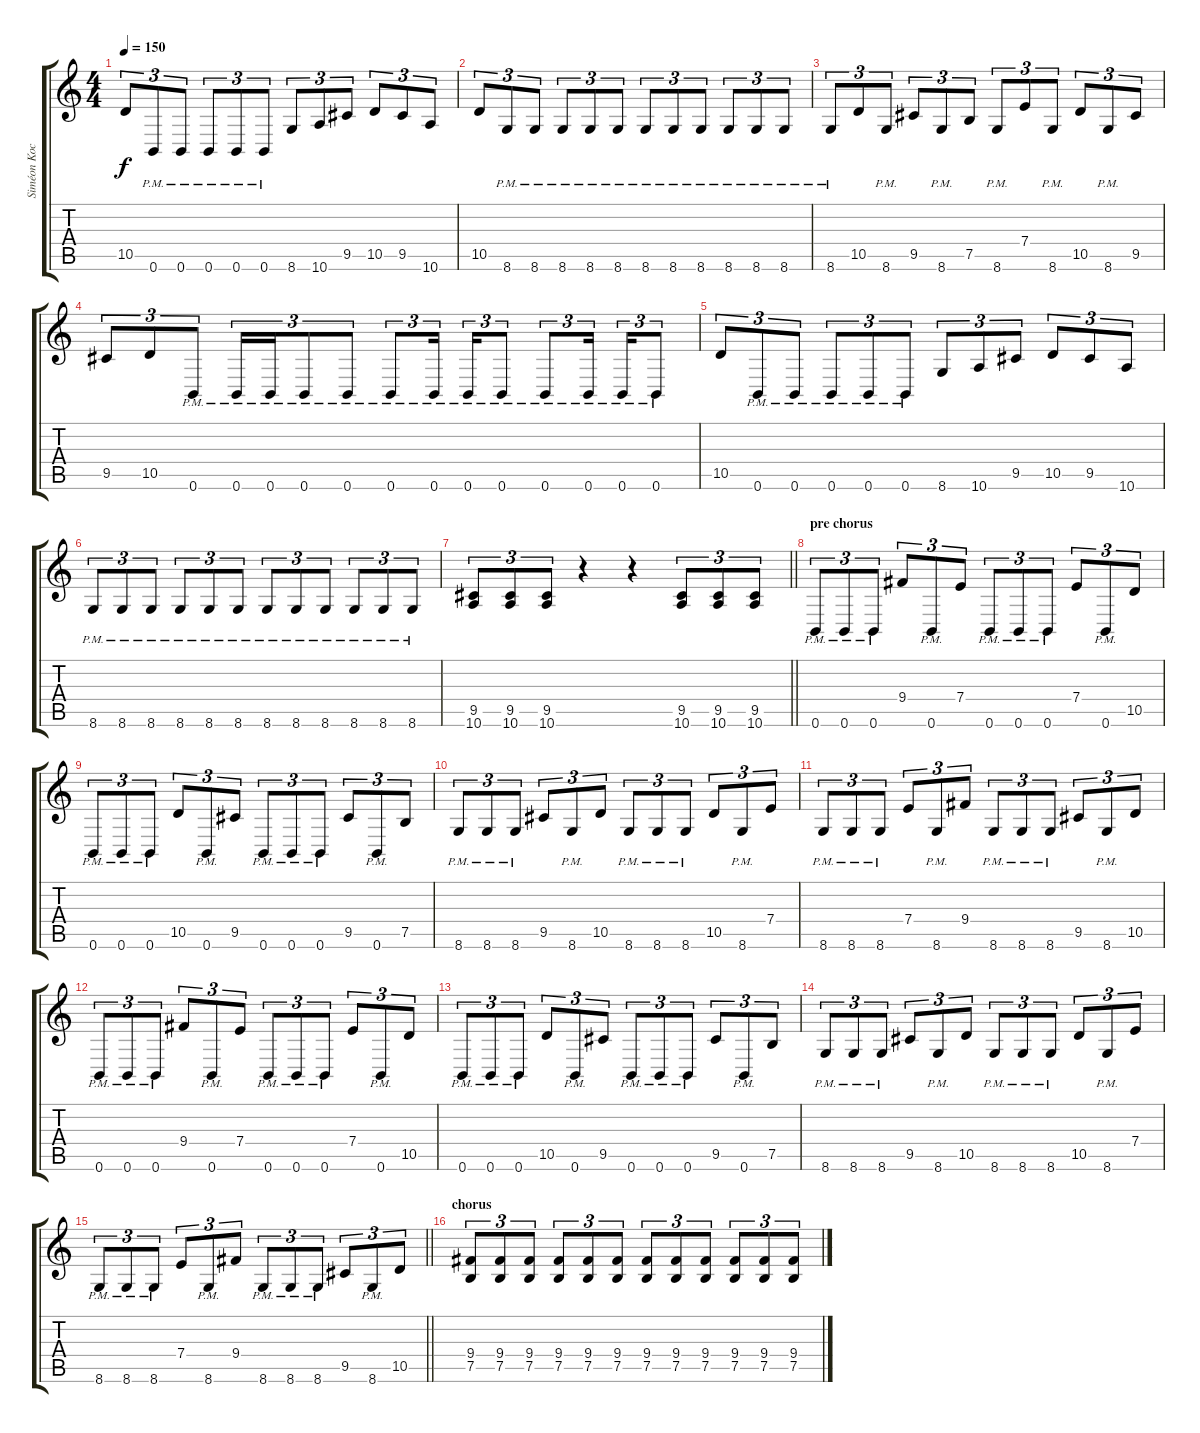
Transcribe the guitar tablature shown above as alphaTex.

\track ("Siméon Koch" "Siméon Koc") {instrument distortionguitar}
\staff {score tabs}
\tuning (B3 Gb3 D3 A2 E2 B1) {hide}
\ts (4 4)
\tempo 150
\clef g2
\ks c
10.5.8{tu (3 2) dy f} 0.6{pm}.8{tu (3 2)} 0.6{pm}.8{tu (3 2)} 0.6{pm}.8{tu (3 2)} 0.6{pm}.8{tu (3 2)} 0.6{pm}.8{tu (3 2)} 8.6.8{tu (3 2)} 10.6.8{tu (3 2)} 9.5.8{tu (3 2)} 10.5.8{tu (3 2)} 9.5.8{tu (3 2)} 10.6.8{tu (3 2)} |
10.5.8{tu (3 2)} 8.6{pm}.8{tu (3 2)} 8.6{pm}.8{tu (3 2)} 8.6{pm}.8{tu (3 2)} 8.6{pm}.8{tu (3 2)} 8.6{pm}.8{tu (3 2)} 8.6{pm}.8{tu (3 2)} 8.6{pm}.8{tu (3 2)} 8.6{pm}.8{tu (3 2)} 8.6{pm}.8{tu (3 2)} 8.6{pm}.8{tu (3 2)} 8.6{pm}.8{tu (3 2)} |
8.6{pm}.8{tu (3 2)} 10.5.8{tu (3 2)} 8.6{pm}.8{tu (3 2)} 9.5.8{tu (3 2)} 8.6{pm}.8{tu (3 2)} 7.5.8{tu (3 2)} 8.6{pm}.8{tu (3 2)} 7.4.8{tu (3 2)} 8.6{pm}.8{tu (3 2)} 10.5.8{tu (3 2)} 8.6{pm}.8{tu (3 2)} 9.5.8{tu (3 2)} |
9.5.8{tu (3 2)} 10.5.8{tu (3 2)} 0.6{pm}.8{tu (3 2)} 0.6{pm}.16{tu (3 2)} 0.6{pm}.16{tu (3 2)} 0.6{pm}.8{tu (3 2)} 0.6{pm}.8{tu (3 2)} 0.6{pm}.8{tu (3 2)} 0.6{pm}.16{tu (3 2) beam splitsecondary} 0.6{pm}.16{tu (3 2)} 0.6{pm}.8{tu (3 2)} 0.6{pm}.8{tu (3 2)} 0.6{pm}.16{tu (3 2) beam splitsecondary} 0.6{pm}.16{tu (3 2)} 0.6{pm}.8{tu (3 2)} |
10.5.8{tu (3 2)} 0.6{pm}.8{tu (3 2)} 0.6{pm}.8{tu (3 2)} 0.6{pm}.8{tu (3 2)} 0.6{pm}.8{tu (3 2)} 0.6{pm}.8{tu (3 2)} 8.6.8{tu (3 2)} 10.6.8{tu (3 2)} 9.5.8{tu (3 2)} 10.5.8{tu (3 2)} 9.5.8{tu (3 2)} 10.6.8{tu (3 2)} |
8.6{pm}.8{tu (3 2)} 8.6{pm}.8{tu (3 2)} 8.6{pm}.8{tu (3 2)} 8.6{pm}.8{tu (3 2)} 8.6{pm}.8{tu (3 2)} 8.6{pm}.8{tu (3 2)} 8.6{pm}.8{tu (3 2)} 8.6{pm}.8{tu (3 2)} 8.6{pm}.8{tu (3 2)} 8.6{pm}.8{tu (3 2)} 8.6{pm}.8{tu (3 2)} 8.6{pm}.8{tu (3 2)} |
\barLineRight lightlight
(9.5 10.6).8{tu (3 2)} (9.5 10.6).8{tu (3 2)} (9.5 10.6).8{tu (3 2)} r.4 r.4 (9.5 10.6).8{tu (3 2)} (9.5 10.6).8{tu (3 2)} (9.5 10.6).8{tu (3 2)} |
\section ("" "pre chorus")
0.6{pm}.8{tu (3 2)} 0.6{pm}.8{tu (3 2)} 0.6{pm}.8{tu (3 2)} 9.4.8{tu (3 2)} 0.6{pm}.8{tu (3 2)} 7.4.8{tu (3 2)} 0.6{pm}.8{tu (3 2)} 0.6{pm}.8{tu (3 2)} 0.6{pm}.8{tu (3 2)} 7.4.8{tu (3 2)} 0.6{pm}.8{tu (3 2)} 10.5.8{tu (3 2)} |
0.6{pm}.8{tu (3 2)} 0.6{pm}.8{tu (3 2)} 0.6{pm}.8{tu (3 2)} 10.5.8{tu (3 2)} 0.6{pm}.8{tu (3 2)} 9.5.8{tu (3 2)} 0.6{pm}.8{tu (3 2)} 0.6{pm}.8{tu (3 2)} 0.6{pm}.8{tu (3 2)} 9.5.8{tu (3 2)} 0.6{pm}.8{tu (3 2)} 7.5.8{tu (3 2)} |
8.6{pm}.8{tu (3 2)} 8.6{pm}.8{tu (3 2)} 8.6{pm}.8{tu (3 2)} 9.5.8{tu (3 2)} 8.6{pm}.8{tu (3 2)} 10.5.8{tu (3 2)} 8.6{pm}.8{tu (3 2)} 8.6{pm}.8{tu (3 2)} 8.6{pm}.8{tu (3 2)} 10.5.8{tu (3 2)} 8.6{pm}.8{tu (3 2)} 7.4.8{tu (3 2)} |
8.6{pm}.8{tu (3 2)} 8.6{pm}.8{tu (3 2)} 8.6{pm}.8{tu (3 2)} 7.4.8{tu (3 2)} 8.6{pm}.8{tu (3 2)} 9.4.8{tu (3 2)} 8.6{pm}.8{tu (3 2)} 8.6{pm}.8{tu (3 2)} 8.6{pm}.8{tu (3 2)} 9.5.8{tu (3 2)} 8.6{pm}.8{tu (3 2)} 10.5.8{tu (3 2)} |
0.6{pm}.8{tu (3 2)} 0.6{pm}.8{tu (3 2)} 0.6{pm}.8{tu (3 2)} 9.4.8{tu (3 2)} 0.6{pm}.8{tu (3 2)} 7.4.8{tu (3 2)} 0.6{pm}.8{tu (3 2)} 0.6{pm}.8{tu (3 2)} 0.6{pm}.8{tu (3 2)} 7.4.8{tu (3 2)} 0.6{pm}.8{tu (3 2)} 10.5.8{tu (3 2)} |
0.6{pm}.8{tu (3 2)} 0.6{pm}.8{tu (3 2)} 0.6{pm}.8{tu (3 2)} 10.5.8{tu (3 2)} 0.6{pm}.8{tu (3 2)} 9.5.8{tu (3 2)} 0.6{pm}.8{tu (3 2)} 0.6{pm}.8{tu (3 2)} 0.6{pm}.8{tu (3 2)} 9.5.8{tu (3 2)} 0.6{pm}.8{tu (3 2)} 7.5.8{tu (3 2)} |
8.6{pm}.8{tu (3 2)} 8.6{pm}.8{tu (3 2)} 8.6{pm}.8{tu (3 2)} 9.5.8{tu (3 2)} 8.6{pm}.8{tu (3 2)} 10.5.8{tu (3 2)} 8.6{pm}.8{tu (3 2)} 8.6{pm}.8{tu (3 2)} 8.6{pm}.8{tu (3 2)} 10.5.8{tu (3 2)} 8.6{pm}.8{tu (3 2)} 7.4.8{tu (3 2)} |
\barLineRight lightlight
8.6{pm}.8{tu (3 2)} 8.6{pm}.8{tu (3 2)} 8.6{pm}.8{tu (3 2)} 7.4.8{tu (3 2)} 8.6{pm}.8{tu (3 2)} 9.4.8{tu (3 2)} 8.6{pm}.8{tu (3 2)} 8.6{pm}.8{tu (3 2)} 8.6{pm}.8{tu (3 2)} 9.5.8{tu (3 2)} 8.6{pm}.8{tu (3 2)} 10.5.8{tu (3 2)} |
\section ("" "chorus")
(9.4 7.5).8{tu (3 2)} (9.4 7.5).8{tu (3 2)} (9.4 7.5).8{tu (3 2)} (9.4 7.5).8{tu (3 2)} (9.4 7.5).8{tu (3 2)} (9.4 7.5).8{tu (3 2)} (9.4 7.5).8{tu (3 2)} (9.4 7.5).8{tu (3 2)} (9.4 7.5).8{tu (3 2)} (9.4 7.5).8{tu (3 2)} (9.4 7.5).8{tu (3 2)} (9.4 7.5).8{tu (3 2)}
